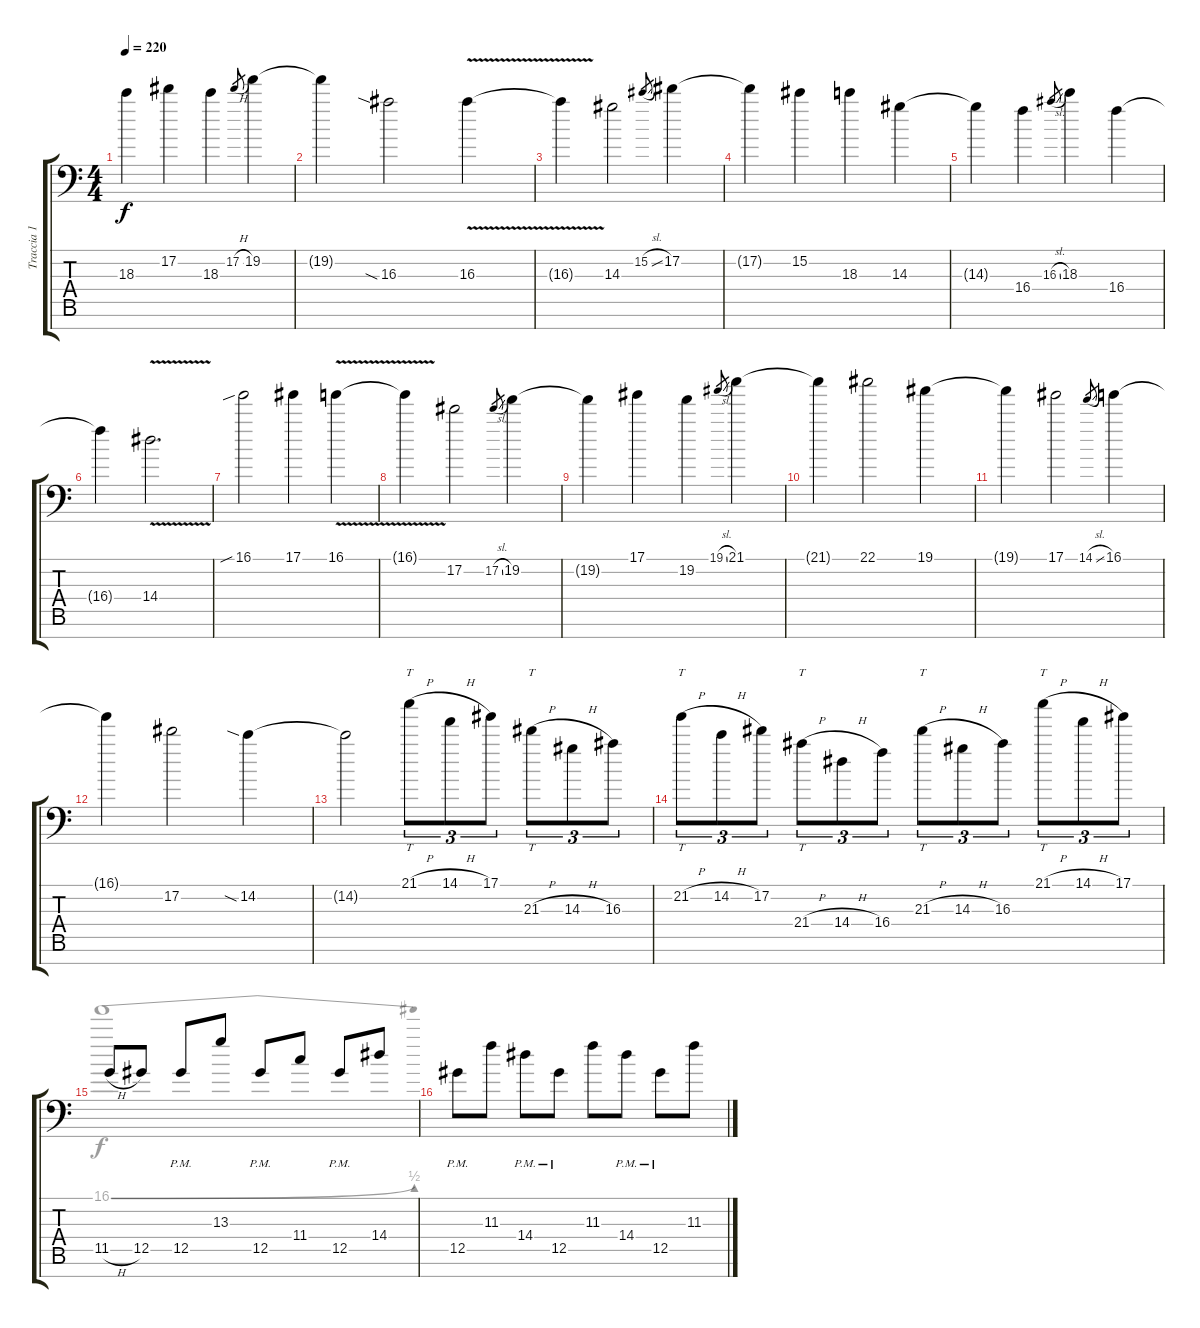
\track ("Traccia 1" "Traccia 1") {instrument distortionguitar}
\staff {score tabs}
\tuning (Eb4 Bb3 Gb3 Db3 Ab2 Eb2 Ab1) {hide}
\voice
\ts (4 4)
\tempo 220
\clef f4
\ks c
18.3{t}.4{dy f} 17.2.4 18.3.4 17.2{h}.8{gr} 19.2.4 |
19.2{t}.4 16.3{sia}.2 16.3{v}.4 |
16.3{t}.4 14.3.2 15.2{sl}.8{gr} 17.2.4 |
17.2{t}.4 15.2.4 18.3.4 14.3.4 |
14.3{t}.4 16.4.4 16.3{sl}.8{gr} 18.3.4 16.4.4 |
16.4{t}.4 14.4{v}.2{d} |
16.1{sib}.2 17.1.4 16.1{v}.4 |
16.1{t}.4 17.2.2 17.2{sl}.8{gr} 19.2.4 |
19.2{t}.4 17.1.4 19.2.4 19.1{sl}.8{gr} 21.1.4 |
21.1{t}.4 22.1.2 19.1.4 |
19.1{t}.4 17.1.2 14.1{sl}.8{gr} 16.1.4 |
16.1{t}.4 17.2.2 14.2{sia}.4 |
14.2{t}.2 21.1{h}.8{tt tu (3 2)} 14.1{h}.8{tu (3 2)} 17.1.8{tu (3 2)} 21.3{h}.8{tt tu (3 2)} 14.3{h}.8{tu (3 2)} 16.3.8{tu (3 2)} |
21.2{h}.8{tt tu (3 2)} 14.2{h}.8{tu (3 2)} 17.2.8{tu (3 2)} 21.4{h}.8{tt tu (3 2)} 14.4{h}.8{tu (3 2)} 16.4.8{tu (3 2)} 21.3{h}.8{tt tu (3 2)} 14.3{h}.8{tu (3 2)} 16.3.8{tu (3 2)} 21.1{h}.8{tt tu (3 2)} 14.1{h}.8{tu (3 2)} 17.1.8{tu (3 2)} |
11.5{h}.8 12.5.8 12.5{pm}.8 13.3.8 12.5{pm}.8 11.4.8 12.5{pm}.8 14.4.8 |
12.5{pm}.8 11.3.8 14.4{pm}.8 12.5{pm}.8 11.3.8 14.4{pm}.8 12.5{pm}.8 11.3.8
\voice
\clef f4
\ottava regular
\simile none
\ks c
|
|
|
|
|
|
|
|
|
|
|
|
|
|
16.1{be (bend 0 0 60 2)}.1 |
